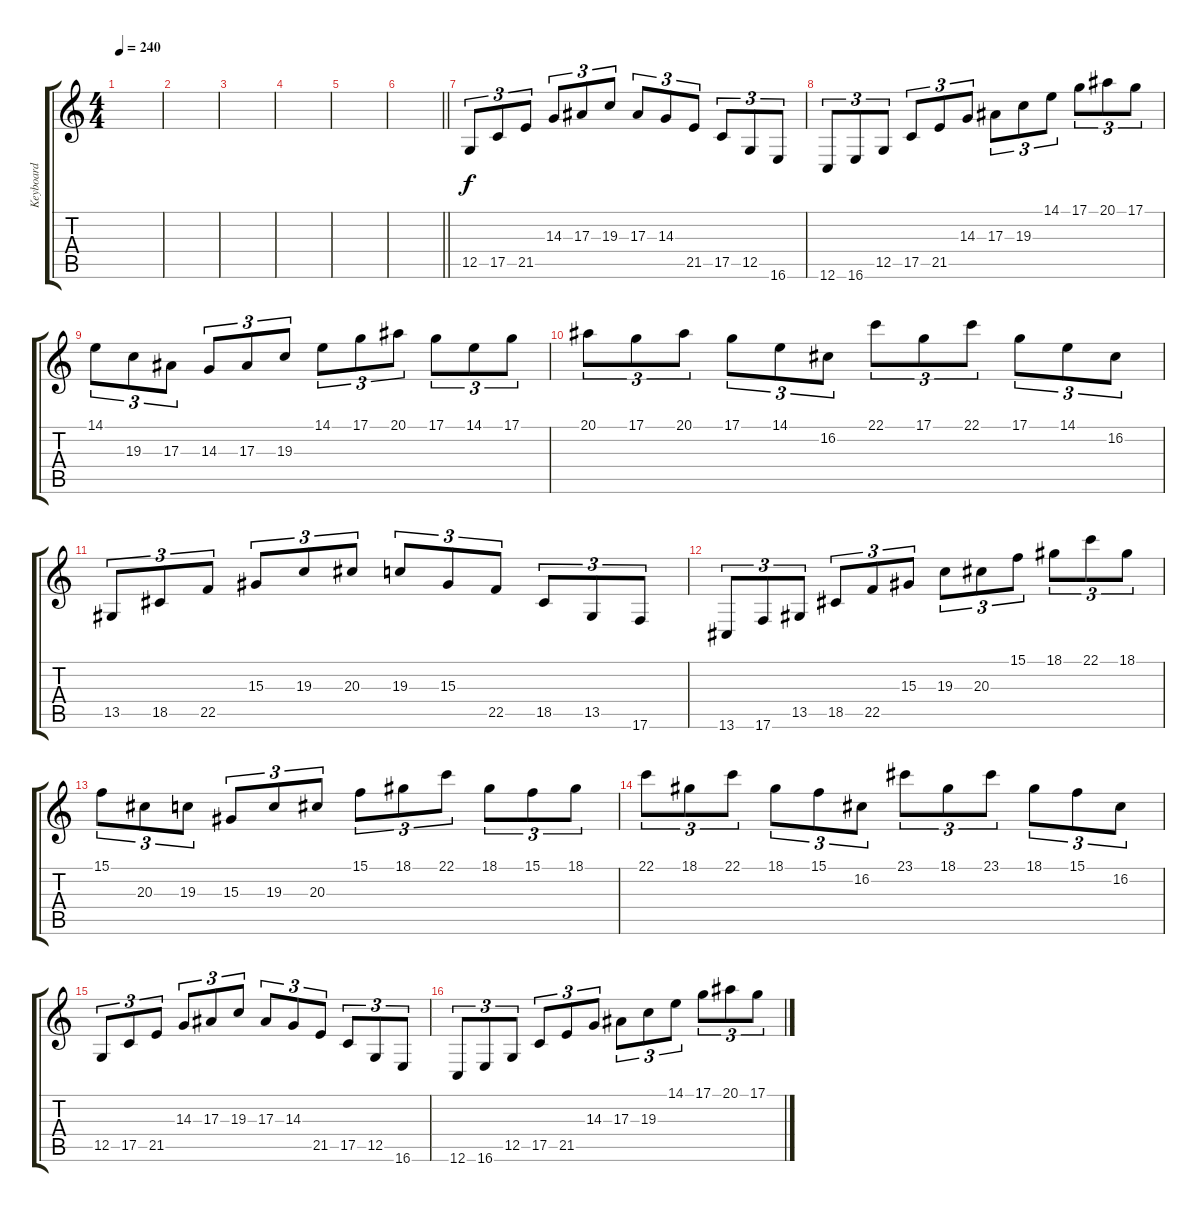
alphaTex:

\track ("Keyboard" "Keyboard") {instrument acousticgrandpiano}
\staff {score tabs}
\tuning (D4 A3 F3 C3 G2 C2) {hide}
\ts (4 4)
\tempo 240
\clef g2
\ks c
|
|
|
|
|
\barLineRight lightlight
|
12.5.8{tu (3 2)} 17.5.8{tu (3 2)} 21.5.8{tu (3 2)} 14.3.8{tu (3 2)} 17.3.8{tu (3 2)} 19.3.8{tu (3 2)} 17.3.8{tu (3 2)} 14.3.8{tu (3 2)} 21.5.8{tu (3 2)} 17.5.8{tu (3 2)} 12.5.8{tu (3 2)} 16.6.8{tu (3 2)} |
12.6.8{tu (3 2)} 16.6.8{tu (3 2)} 12.5.8{tu (3 2)} 17.5.8{tu (3 2)} 21.5.8{tu (3 2)} 14.3.8{tu (3 2)} 17.3.8{tu (3 2)} 19.3.8{tu (3 2)} 14.1.8{tu (3 2)} 17.1.8{tu (3 2)} 20.1.8{tu (3 2)} 17.1.8{tu (3 2)} |
14.1.8{tu (3 2)} 19.3.8{tu (3 2)} 17.3.8{tu (3 2)} 14.3.8{tu (3 2)} 17.3.8{tu (3 2)} 19.3.8{tu (3 2)} 14.1.8{tu (3 2)} 17.1.8{tu (3 2)} 20.1.8{tu (3 2)} 17.1.8{tu (3 2)} 14.1.8{tu (3 2)} 17.1.8{tu (3 2)} |
20.1.8{tu (3 2)} 17.1.8{tu (3 2)} 20.1.8{tu (3 2)} 17.1.8{tu (3 2)} 14.1.8{tu (3 2)} 16.2.8{tu (3 2)} 22.1.8{tu (3 2)} 17.1.8{tu (3 2)} 22.1.8{tu (3 2)} 17.1.8{tu (3 2)} 14.1.8{tu (3 2)} 16.2.8{tu (3 2)} |
13.5.8{tu (3 2)} 18.5.8{tu (3 2)} 22.5.8{tu (3 2)} 15.3.8{tu (3 2)} 19.3.8{tu (3 2)} 20.3.8{tu (3 2)} 19.3.8{tu (3 2)} 15.3.8{tu (3 2)} 22.5.8{tu (3 2)} 18.5.8{tu (3 2)} 13.5.8{tu (3 2)} 17.6.8{tu (3 2)} |
13.6.8{tu (3 2)} 17.6.8{tu (3 2)} 13.5.8{tu (3 2)} 18.5.8{tu (3 2)} 22.5.8{tu (3 2)} 15.3.8{tu (3 2)} 19.3.8{tu (3 2)} 20.3.8{tu (3 2)} 15.1.8{tu (3 2)} 18.1.8{tu (3 2)} 22.1.8{tu (3 2)} 18.1.8{tu (3 2)} |
15.1.8{tu (3 2)} 20.3.8{tu (3 2)} 19.3.8{tu (3 2)} 15.3.8{tu (3 2)} 19.3.8{tu (3 2)} 20.3.8{tu (3 2)} 15.1.8{tu (3 2)} 18.1.8{tu (3 2)} 22.1.8{tu (3 2)} 18.1.8{tu (3 2)} 15.1.8{tu (3 2)} 18.1.8{tu (3 2)} |
22.1.8{tu (3 2)} 18.1.8{tu (3 2)} 22.1.8{tu (3 2)} 18.1.8{tu (3 2)} 15.1.8{tu (3 2)} 16.2.8{tu (3 2)} 23.1.8{tu (3 2)} 18.1.8{tu (3 2)} 23.1.8{tu (3 2)} 18.1.8{tu (3 2)} 15.1.8{tu (3 2)} 16.2.8{tu (3 2)} |
12.5.8{tu (3 2)} 17.5.8{tu (3 2)} 21.5.8{tu (3 2)} 14.3.8{tu (3 2)} 17.3.8{tu (3 2)} 19.3.8{tu (3 2)} 17.3.8{tu (3 2)} 14.3.8{tu (3 2)} 21.5.8{tu (3 2)} 17.5.8{tu (3 2)} 12.5.8{tu (3 2)} 16.6.8{tu (3 2)} |
12.6.8{tu (3 2)} 16.6.8{tu (3 2)} 12.5.8{tu (3 2)} 17.5.8{tu (3 2)} 21.5.8{tu (3 2)} 14.3.8{tu (3 2)} 17.3.8{tu (3 2)} 19.3.8{tu (3 2)} 14.1.8{tu (3 2)} 17.1.8{tu (3 2)} 20.1.8{tu (3 2)} 17.1.8{tu (3 2)}
